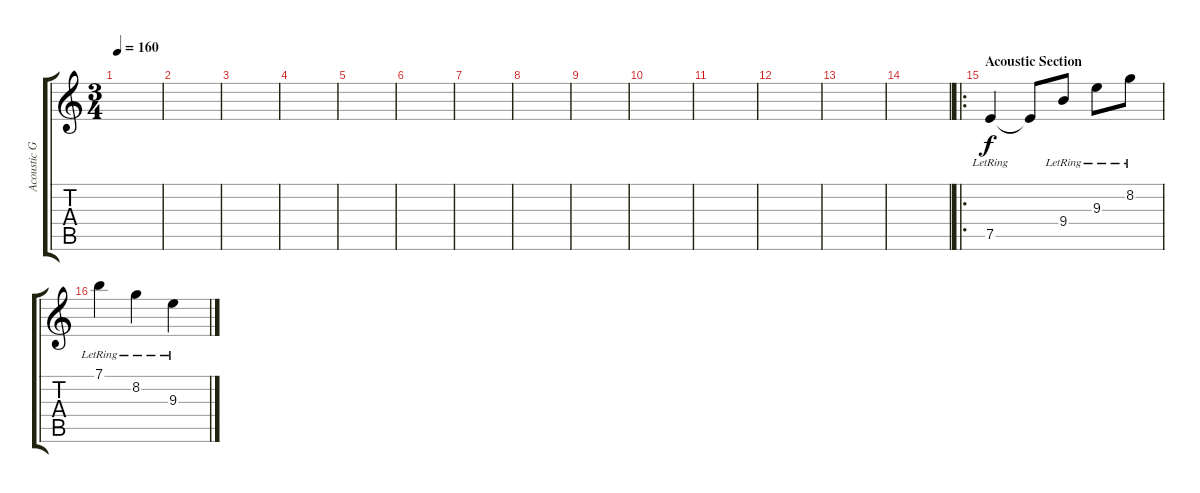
\track ("Acoustic Guitar" "Acoustic G") {instrument acousticguitarsteel}
\staff {score tabs}
\tuning (E4 B3 G3 D3 A2 E2) {hide}
\ts (3 4)
\tempo 160
\clef g2
\ks c
|
|
|
|
|
|
|
|
|
|
|
|
|
|
\ro
\section ("" "Acoustic Section")
7.5{lr}.4{volume 9} 7.5{t}.8 9.4{lr}.8 9.3{lr}.8 8.2{lr}.8 |
7.1{lr}.4 8.2{lr}.4 9.3{lr}.4
